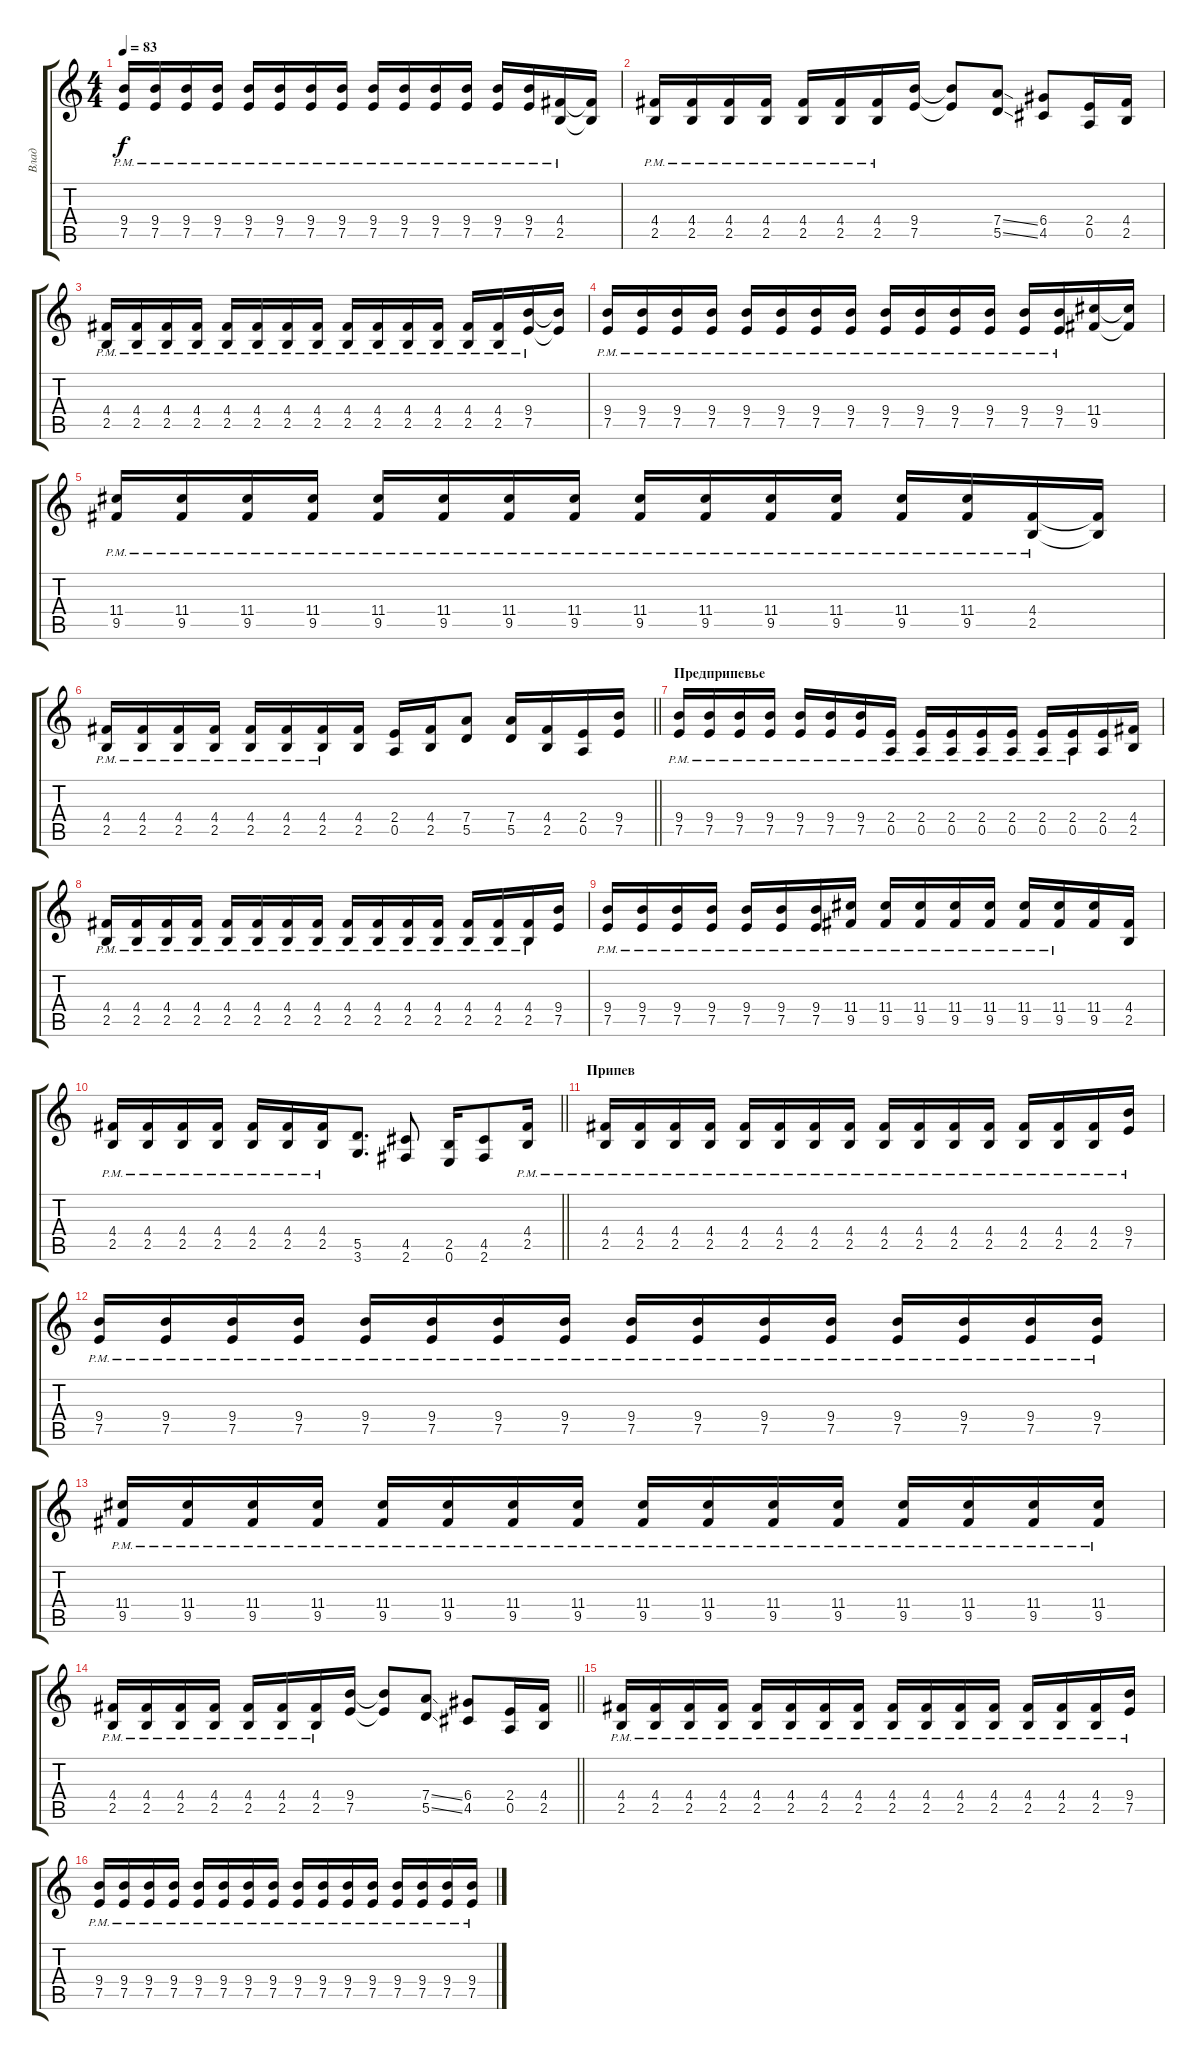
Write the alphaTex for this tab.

\track ("Влад" "Влад") {instrument distortionguitar}
\staff {score tabs}
\tuning (E4 B3 G3 D3 A2 E2) {hide}
\ts (4 4)
\tempo 83
\clef g2
\ks c
(9.4{pm} 7.5{pm}).16{dy f} (9.4{pm} 7.5{pm}).16 (9.4{pm} 7.5{pm}).16 (9.4{pm} 7.5{pm}).16 (9.4{pm} 7.5{pm}).16 (9.4{pm} 7.5{pm}).16 (9.4{pm} 7.5{pm}).16 (9.4{pm} 7.5{pm}).16 (9.4{pm} 7.5{pm}).16 (9.4{pm} 7.5{pm}).16 (9.4{pm} 7.5{pm}).16 (9.4{pm} 7.5{pm}).16 (9.4{pm} 7.5{pm}).16 (9.4{pm} 7.5{pm}).16 (4.4{pm} 2.5{pm}).16 (4.4{t} 2.5{t}).16 |
(4.4{pm} 2.5{pm}).16 (4.4{pm} 2.5{pm}).16 (4.4{pm} 2.5{pm}).16 (4.4{pm} 2.5{pm}).16 (4.4{pm} 2.5{pm}).16 (4.4{pm} 2.5{pm}).16 (4.4{pm} 2.5{pm}).16 (9.4 7.5).16 (9.4{t} 7.5{t}).8 (7.4{ss} 5.5{ss}).8 (6.4 4.5).8 (2.4 0.5).16 (4.4 2.5).16 |
(4.4{pm} 2.5{pm}).16 (4.4{pm} 2.5{pm}).16 (4.4{pm} 2.5{pm}).16 (4.4{pm} 2.5{pm}).16 (4.4{pm} 2.5{pm}).16 (4.4{pm} 2.5{pm}).16 (4.4{pm} 2.5{pm}).16 (4.4{pm} 2.5{pm}).16 (4.4{pm} 2.5{pm}).16 (4.4{pm} 2.5{pm}).16 (4.4{pm} 2.5{pm}).16 (4.4{pm} 2.5{pm}).16 (4.4{pm} 2.5{pm}).16 (4.4{pm} 2.5{pm}).16 (9.4{pm} 7.5{pm}).16 (9.4{t} 7.5{t}).16 |
(9.4{pm} 7.5{pm}).16 (9.4{pm} 7.5{pm}).16 (9.4{pm} 7.5{pm}).16 (9.4{pm} 7.5{pm}).16 (9.4{pm} 7.5{pm}).16 (9.4{pm} 7.5{pm}).16 (9.4{pm} 7.5{pm}).16 (9.4{pm} 7.5{pm}).16 (9.4{pm} 7.5{pm}).16 (9.4{pm} 7.5{pm}).16 (9.4{pm} 7.5{pm}).16 (9.4{pm} 7.5{pm}).16 (9.4{pm} 7.5{pm}).16 (9.4{pm} 7.5{pm}).16 (11.4 9.5).16 (11.4{t} 9.5{t}).16 |
(11.4{pm} 9.5{pm}).16 (11.4{pm} 9.5{pm}).16 (11.4{pm} 9.5{pm}).16 (11.4{pm} 9.5{pm}).16 (11.4{pm} 9.5{pm}).16 (11.4{pm} 9.5{pm}).16 (11.4{pm} 9.5{pm}).16 (11.4{pm} 9.5{pm}).16 (11.4{pm} 9.5{pm}).16 (11.4{pm} 9.5{pm}).16 (11.4{pm} 9.5{pm}).16 (11.4{pm} 9.5{pm}).16 (11.4{pm} 9.5{pm}).16 (11.4{pm} 9.5{pm}).16 (4.4{pm} 2.5{pm}).16 (4.4{t} 2.5{t}).16 |
\barLineRight lightlight
(4.4{pm} 2.5{pm}).16 (4.4{pm} 2.5{pm}).16 (4.4{pm} 2.5{pm}).16 (4.4{pm} 2.5{pm}).16 (4.4{pm} 2.5{pm}).16 (4.4{pm} 2.5{pm}).16 (4.4{pm} 2.5{pm}).16 (4.4 2.5).16 (2.4 0.5).16 (4.4 2.5).16 (7.4 5.5).8 (7.4 5.5).16 (4.4 2.5).16 (2.4 0.5).16 (9.4 7.5).16 |
\section ("" "Предприпевье")
(9.4{pm} 7.5{pm}).16 (9.4{pm} 7.5{pm}).16 (9.4{pm} 7.5{pm}).16 (9.4{pm} 7.5{pm}).16 (9.4{pm} 7.5{pm}).16 (9.4{pm} 7.5{pm}).16 (9.4{pm} 7.5{pm}).16 (2.4{pm} 0.5{pm}).16 (2.4{pm} 0.5{pm}).16 (2.4{pm} 0.5{pm}).16 (2.4{pm} 0.5{pm}).16 (2.4{pm} 0.5{pm}).16 (2.4{pm} 0.5{pm}).16 (2.4{pm} 0.5{pm}).16 (2.4 0.5).16 (4.4 2.5).16 |
(4.4{pm} 2.5{pm}).16 (4.4{pm} 2.5{pm}).16 (4.4{pm} 2.5{pm}).16 (4.4{pm} 2.5{pm}).16 (4.4{pm} 2.5{pm}).16 (4.4{pm} 2.5{pm}).16 (4.4{pm} 2.5{pm}).16 (4.4{pm} 2.5{pm}).16 (4.4{pm} 2.5{pm}).16 (4.4{pm} 2.5{pm}).16 (4.4{pm} 2.5{pm}).16 (4.4{pm} 2.5{pm}).16 (4.4{pm} 2.5{pm}).16 (4.4{pm} 2.5{pm}).16 (4.4{pm} 2.5{pm}).16 (9.4 7.5).16 |
(9.4{pm} 7.5{pm}).16 (9.4{pm} 7.5{pm}).16 (9.4{pm} 7.5{pm}).16 (9.4{pm} 7.5{pm}).16 (9.4{pm} 7.5{pm}).16 (9.4{pm} 7.5{pm}).16 (9.4{pm} 7.5{pm}).16 (11.4{pm} 9.5{pm}).16 (11.4{pm} 9.5{pm}).16 (11.4{pm} 9.5{pm}).16 (11.4{pm} 9.5{pm}).16 (11.4{pm} 9.5{pm}).16 (11.4{pm} 9.5{pm}).16 (11.4{pm} 9.5{pm}).16 (11.4 9.5).16 (4.4 2.5).16 |
\barLineRight lightlight
(4.4{pm} 2.5{pm}).16 (4.4{pm} 2.5{pm}).16 (4.4{pm} 2.5{pm}).16 (4.4{pm} 2.5{pm}).16 (4.4{pm} 2.5{pm}).16 (4.4{pm} 2.5{pm}).16 (4.4{pm} 2.5{pm}).16 (5.5 3.6).8{d} (4.5 2.6).8 (2.5 0.6).16 (4.5 2.6).8 (4.4{pm} 2.5{pm}).16 |
\section ("" "Припев")
(4.4{pm} 2.5{pm}).16 (4.4{pm} 2.5{pm}).16 (4.4{pm} 2.5{pm}).16 (4.4{pm} 2.5{pm}).16 (4.4{pm} 2.5{pm}).16 (4.4{pm} 2.5{pm}).16 (4.4{pm} 2.5{pm}).16 (4.4{pm} 2.5{pm}).16 (4.4{pm} 2.5{pm}).16 (4.4{pm} 2.5{pm}).16 (4.4{pm} 2.5{pm}).16 (4.4{pm} 2.5{pm}).16 (4.4{pm} 2.5{pm}).16 (4.4{pm} 2.5{pm}).16 (4.4{pm} 2.5{pm}).16 (9.4{pm} 7.5{pm}).16 |
(9.4{pm} 7.5{pm}).16 (9.4{pm} 7.5{pm}).16 (9.4{pm} 7.5{pm}).16 (9.4{pm} 7.5{pm}).16 (9.4{pm} 7.5{pm}).16 (9.4{pm} 7.5{pm}).16 (9.4{pm} 7.5{pm}).16 (9.4{pm} 7.5{pm}).16 (9.4{pm} 7.5{pm}).16 (9.4{pm} 7.5{pm}).16 (9.4{pm} 7.5{pm}).16 (9.4{pm} 7.5{pm}).16 (9.4{pm} 7.5{pm}).16 (9.4{pm} 7.5{pm}).16 (9.4{pm} 7.5{pm}).16 (9.4{pm} 7.5{pm}).16 |
(11.4{pm} 9.5{pm}).16 (11.4{pm} 9.5{pm}).16 (11.4{pm} 9.5{pm}).16 (11.4{pm} 9.5{pm}).16 (11.4{pm} 9.5{pm}).16 (11.4{pm} 9.5{pm}).16 (11.4{pm} 9.5{pm}).16 (11.4{pm} 9.5{pm}).16 (11.4{pm} 9.5{pm}).16 (11.4{pm} 9.5{pm}).16 (11.4{pm} 9.5{pm}).16 (11.4{pm} 9.5{pm}).16 (11.4{pm} 9.5{pm}).16 (11.4{pm} 9.5{pm}).16 (11.4{pm} 9.5{pm}).16 (11.4{pm} 9.5{pm}).16 |
\barLineRight lightlight
(4.4{pm} 2.5{pm}).16 (4.4{pm} 2.5{pm}).16 (4.4{pm} 2.5{pm}).16 (4.4{pm} 2.5{pm}).16 (4.4{pm} 2.5{pm}).16 (4.4{pm} 2.5{pm}).16 (4.4{pm} 2.5{pm}).16 (9.4 7.5).16 (9.4{t} 7.5{t}).8 (7.4{ss} 5.5{ss}).8 (6.4 4.5).8 (2.4 0.5).16 (4.4 2.5).16 |
(4.4{pm} 2.5{pm}).16 (4.4{pm} 2.5{pm}).16 (4.4{pm} 2.5{pm}).16 (4.4{pm} 2.5{pm}).16 (4.4{pm} 2.5{pm}).16 (4.4{pm} 2.5{pm}).16 (4.4{pm} 2.5{pm}).16 (4.4{pm} 2.5{pm}).16 (4.4{pm} 2.5{pm}).16 (4.4{pm} 2.5{pm}).16 (4.4{pm} 2.5{pm}).16 (4.4{pm} 2.5{pm}).16 (4.4{pm} 2.5{pm}).16 (4.4{pm} 2.5{pm}).16 (4.4{pm} 2.5{pm}).16 (9.4{pm} 7.5{pm}).16 |
(9.4{pm} 7.5{pm}).16 (9.4{pm} 7.5{pm}).16 (9.4{pm} 7.5{pm}).16 (9.4{pm} 7.5{pm}).16 (9.4{pm} 7.5{pm}).16 (9.4{pm} 7.5{pm}).16 (9.4{pm} 7.5{pm}).16 (9.4{pm} 7.5{pm}).16 (9.4{pm} 7.5{pm}).16 (9.4{pm} 7.5{pm}).16 (9.4{pm} 7.5{pm}).16 (9.4{pm} 7.5{pm}).16 (9.4{pm} 7.5{pm}).16 (9.4{pm} 7.5{pm}).16 (9.4{pm} 7.5{pm}).16 (9.4{pm} 7.5{pm}).16
